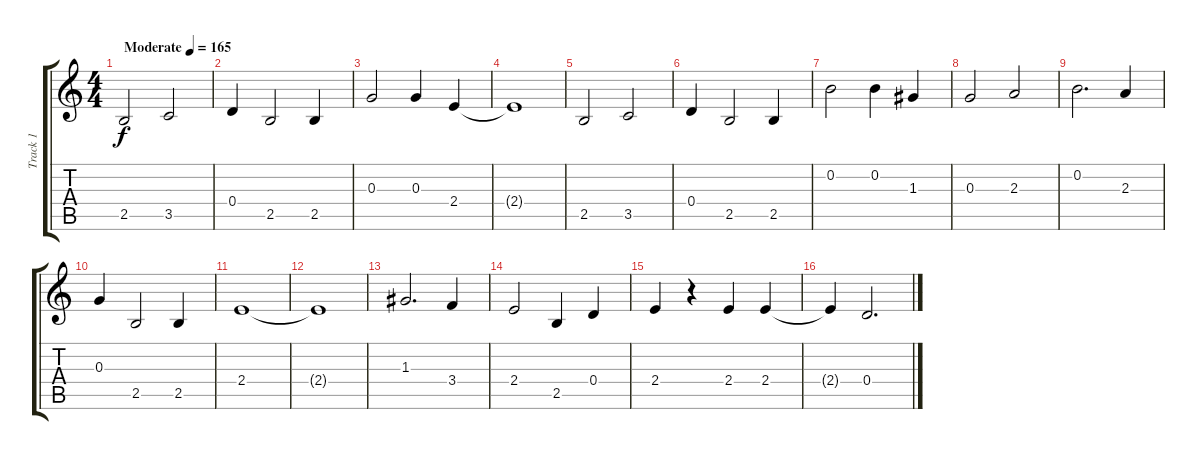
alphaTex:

\track ("Track 1" "Track 1") {instrument acousticguitarsteel}
\staff {score tabs}
\tuning (E4 B3 G3 D3 A2 E2) {hide}
\ts (4 4)
\tempo (165 "Moderate")
\clef g2
\ks c
2.5.2{dy f instrument acousticguitarsteel} 3.5.2 |
0.4.4 2.5.2 2.5.4 |
0.3.2 0.3.4 2.4.4 |
2.4{t}.1 |
2.5.2 3.5.2 |
0.4.4 2.5.2 2.5.4 |
0.2.2 0.2.4 1.3.4 |
0.3.2 2.3.2 |
0.2.2{d} 2.3.4 |
0.3.4 2.5.2 2.5.4 |
2.4.1 |
2.4{t}.1 |
1.3.2{d} 3.4.4 |
2.4.2 2.5.4 0.4.4 |
2.4.4 r.4 2.4.4 2.4.4 |
2.4{t}.4 0.4.2{d}
